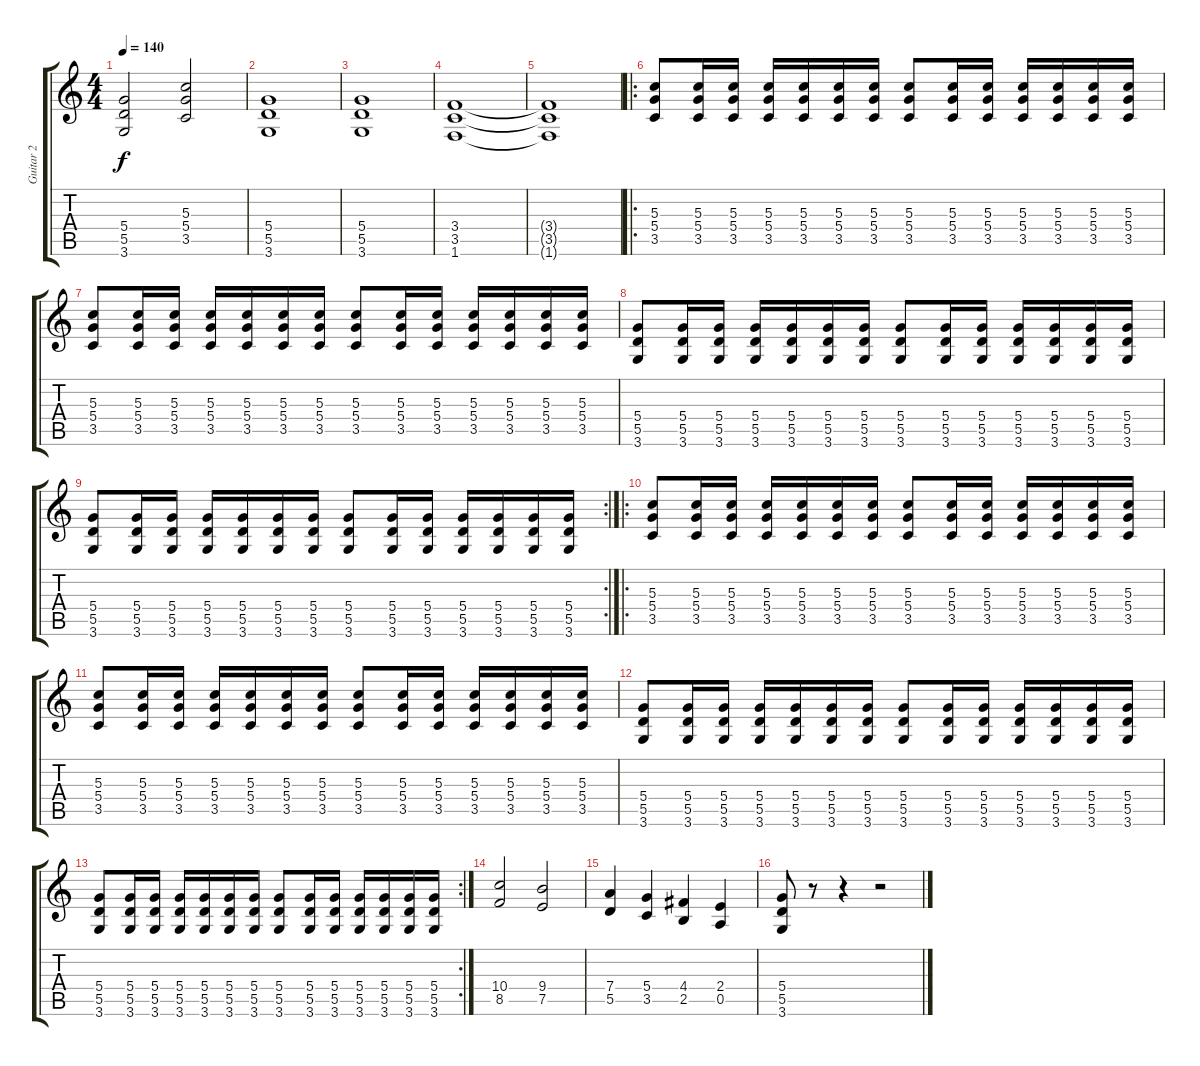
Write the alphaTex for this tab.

\track ("Guitar 2" "Guitar 2") {instrument overdrivenguitar}
\staff {score tabs}
\tuning (E4 B3 G3 D3 A2 E2) {hide}
\ts (4 4)
\tempo 140
\clef g2
\ks c
(5.4 5.5 3.6).2{dy f} (5.3 5.4 3.5).2 |
(5.4 5.5 3.6).1 |
(5.4 5.5 3.6).1 |
(3.4 3.5 1.6).1 |
(3.4{t} 3.5{t} 1.6{t}).1 |
\ro
(5.3 5.4 3.5).8 (5.3 5.4 3.5).16 (5.3 5.4 3.5).16 (5.3 5.4 3.5).16 (5.3 5.4 3.5).16 (5.3 5.4 3.5).16 (5.3 5.4 3.5).16 (5.3 5.4 3.5).8 (5.3 5.4 3.5).16 (5.3 5.4 3.5).16 (5.3 5.4 3.5).16 (5.3 5.4 3.5).16 (5.3 5.4 3.5).16 (5.3 5.4 3.5).16 |
(5.3 5.4 3.5).8 (5.3 5.4 3.5).16 (5.3 5.4 3.5).16 (5.3 5.4 3.5).16 (5.3 5.4 3.5).16 (5.3 5.4 3.5).16 (5.3 5.4 3.5).16 (5.3 5.4 3.5).8 (5.3 5.4 3.5).16 (5.3 5.4 3.5).16 (5.3 5.4 3.5).16 (5.3 5.4 3.5).16 (5.3 5.4 3.5).16 (5.3 5.4 3.5).16 |
(5.4 5.5 3.6).8 (5.4 5.5 3.6).16 (5.4 5.5 3.6).16 (5.4 5.5 3.6).16 (5.4 5.5 3.6).16 (5.4 5.5 3.6).16 (5.4 5.5 3.6).16 (5.4 5.5 3.6).8 (5.4 5.5 3.6).16 (5.4 5.5 3.6).16 (5.4 5.5 3.6).16 (5.4 5.5 3.6).16 (5.4 5.5 3.6).16 (5.4 5.5 3.6).16 |
\rc 2
(5.4 5.5 3.6).8 (5.4 5.5 3.6).16 (5.4 5.5 3.6).16 (5.4 5.5 3.6).16 (5.4 5.5 3.6).16 (5.4 5.5 3.6).16 (5.4 5.5 3.6).16 (5.4 5.5 3.6).8 (5.4 5.5 3.6).16 (5.4 5.5 3.6).16 (5.4 5.5 3.6).16 (5.4 5.5 3.6).16 (5.4 5.5 3.6).16 (5.4 5.5 3.6).16 |
\ro
(5.3 5.4 3.5).8 (5.3 5.4 3.5).16 (5.3 5.4 3.5).16 (5.3 5.4 3.5).16 (5.3 5.4 3.5).16 (5.3 5.4 3.5).16 (5.3 5.4 3.5).16 (5.3 5.4 3.5).8 (5.3 5.4 3.5).16 (5.3 5.4 3.5).16 (5.3 5.4 3.5).16 (5.3 5.4 3.5).16 (5.3 5.4 3.5).16 (5.3 5.4 3.5).16 |
(5.3 5.4 3.5).8 (5.3 5.4 3.5).16 (5.3 5.4 3.5).16 (5.3 5.4 3.5).16 (5.3 5.4 3.5).16 (5.3 5.4 3.5).16 (5.3 5.4 3.5).16 (5.3 5.4 3.5).8 (5.3 5.4 3.5).16 (5.3 5.4 3.5).16 (5.3 5.4 3.5).16 (5.3 5.4 3.5).16 (5.3 5.4 3.5).16 (5.3 5.4 3.5).16 |
(5.4 5.5 3.6).8 (5.4 5.5 3.6).16 (5.4 5.5 3.6).16 (5.4 5.5 3.6).16 (5.4 5.5 3.6).16 (5.4 5.5 3.6).16 (5.4 5.5 3.6).16 (5.4 5.5 3.6).8 (5.4 5.5 3.6).16 (5.4 5.5 3.6).16 (5.4 5.5 3.6).16 (5.4 5.5 3.6).16 (5.4 5.5 3.6).16 (5.4 5.5 3.6).16 |
\rc 2
(5.4 5.5 3.6).8 (5.4 5.5 3.6).16 (5.4 5.5 3.6).16 (5.4 5.5 3.6).16 (5.4 5.5 3.6).16 (5.4 5.5 3.6).16 (5.4 5.5 3.6).16 (5.4 5.5 3.6).8 (5.4 5.5 3.6).16 (5.4 5.5 3.6).16 (5.4 5.5 3.6).16 (5.4 5.5 3.6).16 (5.4 5.5 3.6).16 (5.4 5.5 3.6).16 |
(10.4 8.5).2 (9.4 7.5).2 |
(7.4 5.5).4 (5.4 3.5).4 (4.4 2.5).4 (2.4 0.5).4 |
(5.4 5.5 3.6).8 r.8 r.4 r.2
